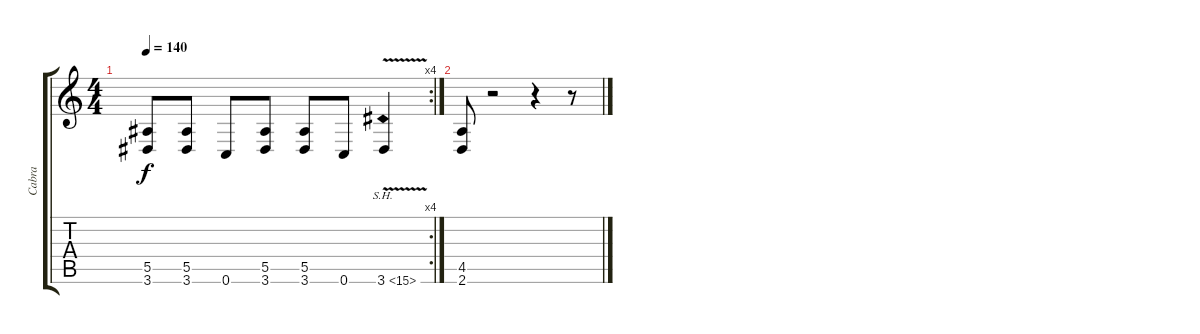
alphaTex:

\track ("Cabra" "Cabra") {instrument distortionguitar}
\staff {score tabs}
\tuning (C4 G3 Eb3 Bb2 F2 C2) {hide}
\rc 4
\ts (4 4)
\tempo 140
\clef g2
\ks c
(5.5 3.6).8{dy f} (5.5 3.6).8 0.6.8 (5.5 3.6).8 (5.5 3.6).8 0.6.8 3.6{sh 12 v}.4 |
(4.5 2.6).8 r.2 r.4 r.8
